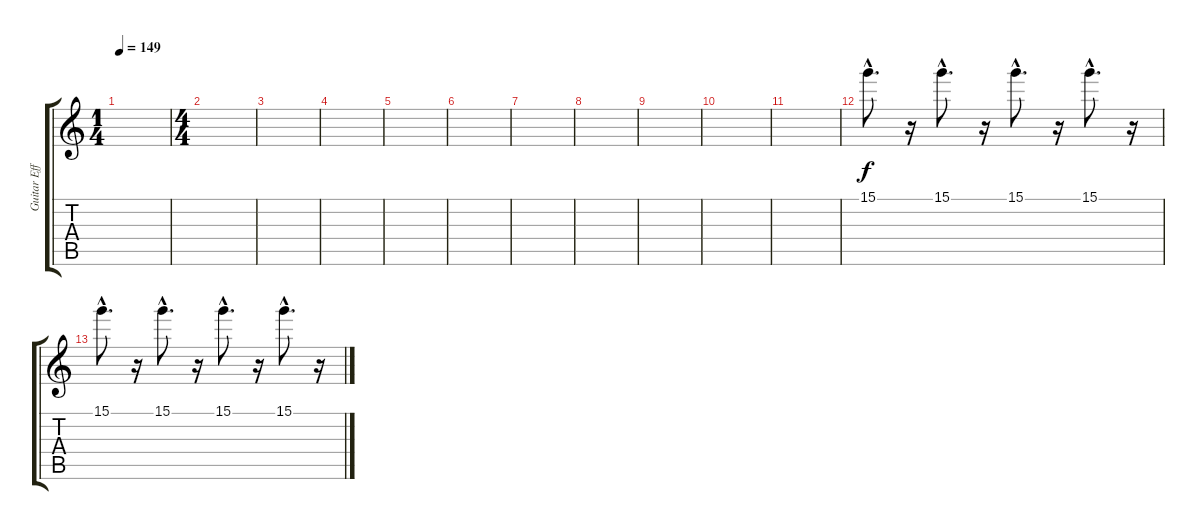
\track ("Guitar Effect" "Guitar Eff") {instrument overdrivenguitar}
\staff {score tabs}
\tuning (E4 B3 G3 D3 A2 E2) {hide}
\ts (1 4)
\tempo 149
\clef g2
\ks c
|
\ts (4 4)
|
|
|
|
|
|
|
|
|
|
15.1{hac}.8{d} r.16 15.1{hac}.8{d} r.16 15.1{hac}.8{d} r.16 15.1{hac}.8{d} r.16 |
15.1{hac}.8{d} r.16 15.1{hac}.8{d} r.16 15.1{hac}.8{d} r.16 15.1{hac}.8{d} r.16
